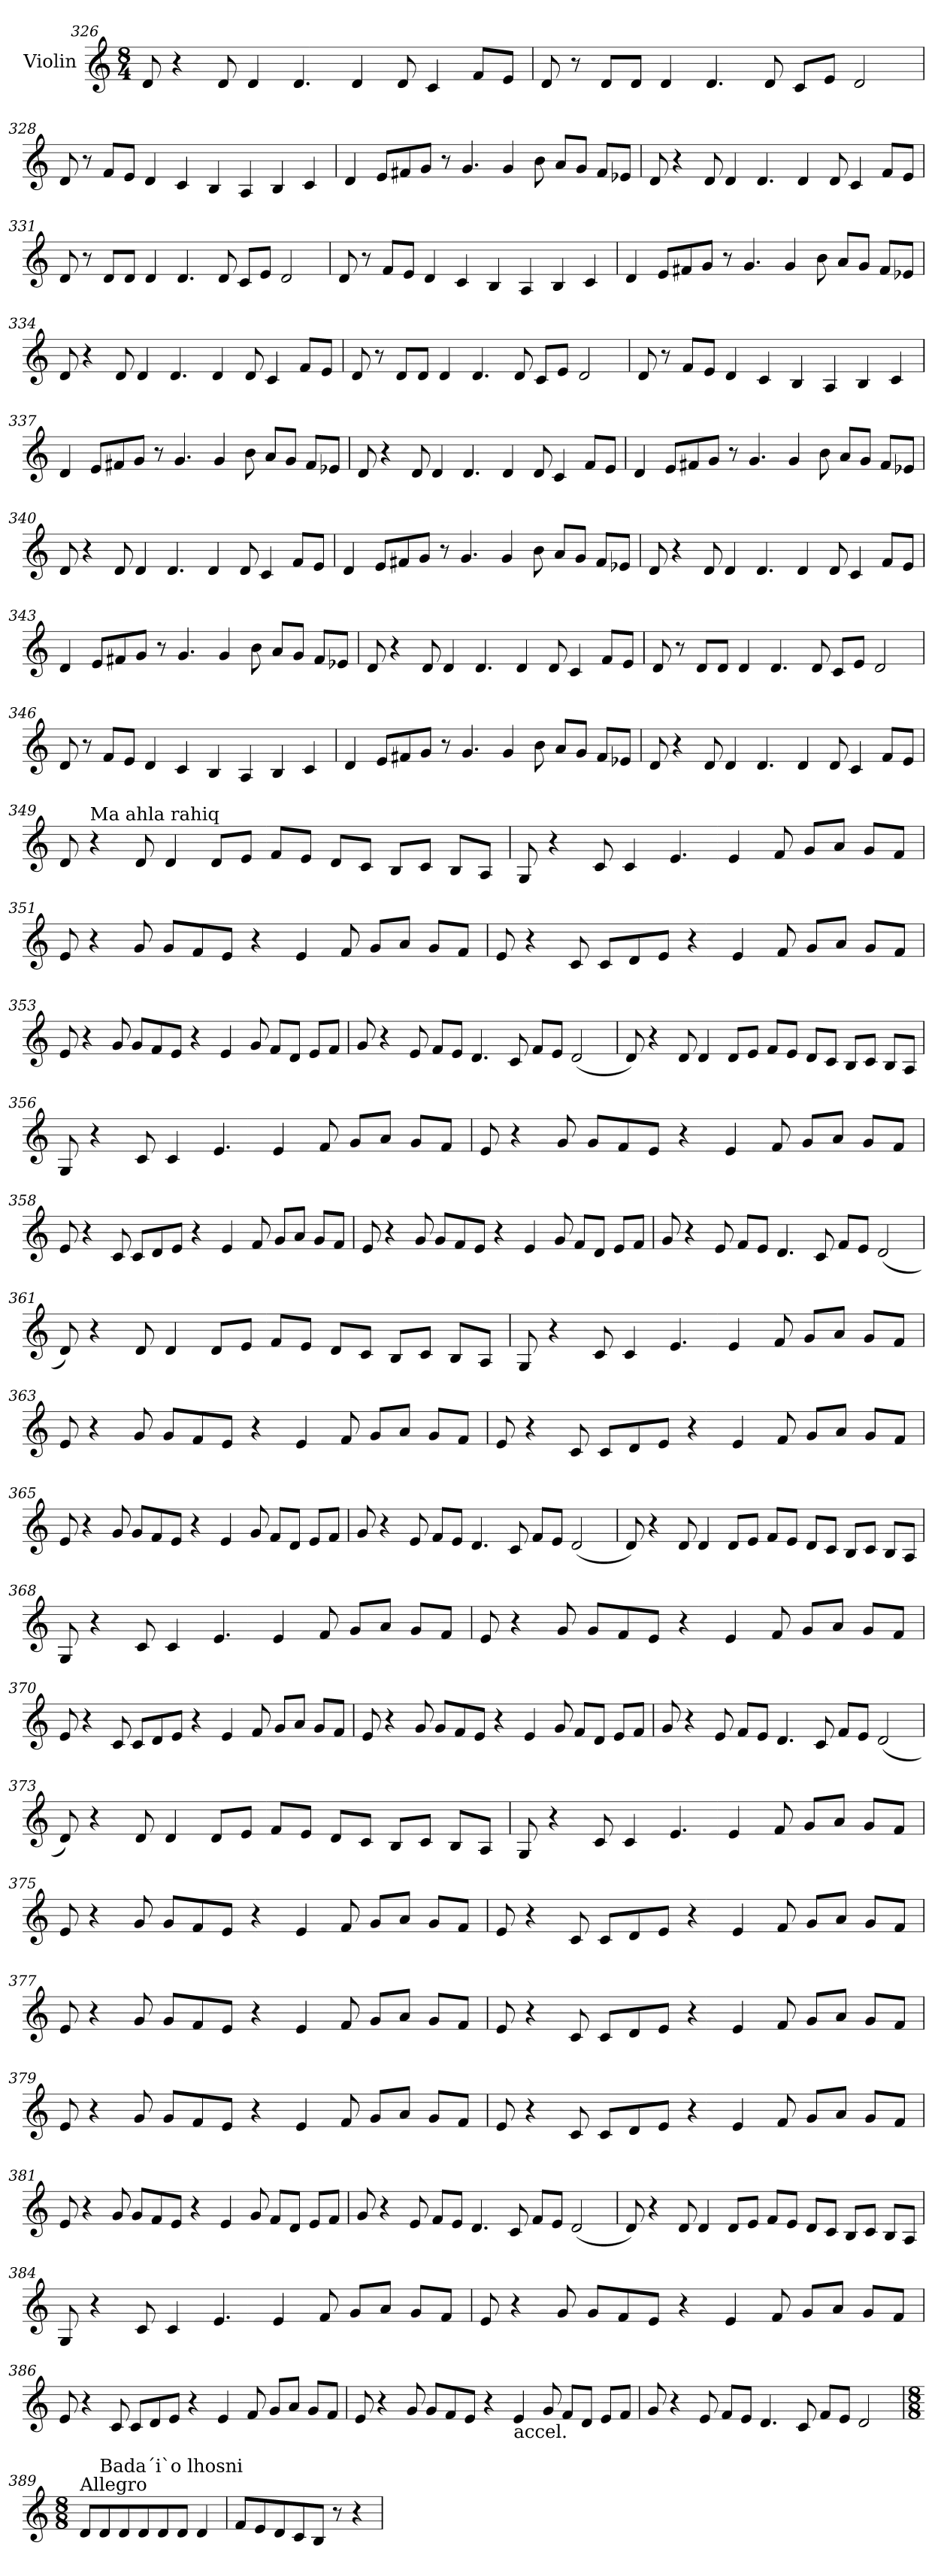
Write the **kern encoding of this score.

**kern
*part1
*staff1
*I"Violin
!!LO:PB:g=z
*clefG2
*k[]
*C:
*M8/4
=326
8d/
4r
8d/
4d/
4.d/
4d/
8d/
4c/
8f/L
8e/J
!!LO:PB:g=z
=327
8d/
8r
8d/L
8d/J
4d/
4.d/
8d/
8c/L
8e/J
2d/
!!LO:PB:g=z
=328
8d/
8r
8f/L
8e/J
4d/
4c/
4B/
4A/
4B/
4c/
!!LO:PB:g=z
=329
4d/
8e/L
8f#X/
8g/J
8r
4.g/
4g/
8b\
8a/L
8g/J
8f#/L
8e-X/J
!!LO:PB:g=z
=330
8d/
4r
8d/
4d/
4.d/
4d/
8d/
4c/
8f/L
8e/J
!!LO:PB:g=z
=331
8d/
8r
8d/L
8d/J
4d/
4.d/
8d/
8c/L
8e/J
2d/
!!LO:PB:g=z
=332
8d/
8r
8f/L
8e/J
4d/
4c/
4B/
4A/
4B/
4c/
!!LO:PB:g=z
=333
4d/
8e/L
8f#X/
8g/J
8r
4.g/
4g/
8b\
8a/L
8g/J
8f#/L
8e-X/J
!!LO:PB:g=z
=334
8d/
4r
8d/
4d/
4.d/
4d/
8d/
4c/
8f/L
8e/J
!!LO:PB:g=z
=335
8d/
8r
8d/L
8d/J
4d/
4.d/
8d/
8c/L
8e/J
2d/
=336
8d/
8r
8f/L
8e/J
4d/
4c/
4B/
4A/
4B/
4c/
!!LO:PB:g=z
=337
4d/
8e/L
8f#X/
8g/J
8r
4.g/
4g/
8b\
8a/L
8g/J
8f#/L
8e-X/J
!!LO:PB:g=z
=338
8d/
4r
8d/
4d/
4.d/
4d/
8d/
4c/
8f/L
8e/J
!!LO:PB:g=z
=339
4d/
8e/L
8f#X/
8g/J
8r
4.g/
4g/
8b\
8a/L
8g/J
8f#/L
8e-X/J
!!LO:PB:g=z
=340
8d/
4r
8d/
4d/
4.d/
4d/
8d/
4c/
8f/L
8e/J
!!LO:PB:g=z
=341
4d/
8e/L
8f#X/
8g/J
8r
4.g/
4g/
8b\
8a/L
8g/J
8f#/L
8e-X/J
!!LO:PB:g=z
=342
8d/
4r
8d/
4d/
4.d/
4d/
8d/
4c/
8f/L
8e/J
!!LO:PB:g=z
=343
4d/
8e/L
8f#X/
8g/J
8r
4.g/
4g/
8b\
8a/L
8g/J
8f#/L
8e-X/J
!!LO:PB:g=z
=344
8d/
4r
8d/
4d/
4.d/
4d/
8d/
4c/
8f/L
8e/J
!!LO:PB:g=z
=345
8d/
8r
8d/L
8d/J
4d/
4.d/
8d/
8c/L
8e/J
2d/
!!LO:PB:g=z
=346
8d/
8r
8f/L
8e/J
4d/
4c/
4B/
4A/
4B/
4c/
!!LO:PB:g=z
=347
4d/
8e/L
8f#X/
8g/J
8r
4.g/
4g/
8b\
8a/L
8g/J
8f#/L
8e-X/J
!!LO:PB:g=z
=348
8d/
4r
8d/
4d/
4.d/
4d/
8d/
4c/
8f/L
8e/J
!!LO:PB:g=z
=349
*MM90
8d/
!LO:TX:a:t=Ma ahla rahiq
4r
8d/
4d/
8d/L
8e/J
8f/L
8e/J
8d/L
8c/J
8B/L
8c/J
8B/L
8A/J
!!LO:PB:g=z
=350
8G/
4r
8c/
4c/
4.e/
4e/
8f/
8g/L
8a/J
8g/L
8f/J
!!LO:PB:g=z
=351
8e/
4r
8g/
8g/L
8f/
8e/J
4r
4e/
8f/
8g/L
8a/J
8g/L
8f/J
=352
8e/
4r
8c/
8c/L
8d/
8e/J
4r
4e/
8f/
8g/L
8a/J
8g/L
8f/J
!!LO:PB:g=z
=353
8e/
4r
8g/
8g/L
8f/
8e/J
4r
4e/
8g/
8f/L
8d/J
8e/L
8f/J
!!LO:PB:g=z
=354
8g/
4r
8e/
8f/L
8e/J
4.d/
8c/
8f/L
8e/J
(2d/
!!LO:PB:g=z
=355
8d/)
4r
8d/
4d/
8d/L
8e/J
8f/L
8e/J
8d/L
8c/J
8B/L
8c/J
8B/L
8A/J
!!LO:PB:g=z
=356
8G/
4r
8c/
4c/
4.e/
4e/
8f/
8g/L
8a/J
8g/L
8f/J
!!LO:PB:g=z
=357
8e/
4r
8g/
8g/L
8f/
8e/J
4r
4e/
8f/
8g/L
8a/J
8g/L
8f/J
!!LO:PB:g=z
=358
8e/
4r
8c/
8c/L
8d/
8e/J
4r
4e/
8f/
8g/L
8a/J
8g/L
8f/J
!!LO:PB:g=z
=359
8e/
4r
8g/
8g/L
8f/
8e/J
4r
4e/
8g/
8f/L
8d/J
8e/L
8f/J
!!LO:PB:g=z
=360
8g/
4r
8e/
8f/L
8e/J
4.d/
8c/
8f/L
8e/J
(2d/
!!LO:PB:g=z
=361
8d/)
4r
8d/
4d/
8d/L
8e/J
8f/L
8e/J
8d/L
8c/J
8B/L
8c/J
8B/L
8A/J
!!LO:PB:g=z
=362
8G/
4r
8c/
4c/
4.e/
4e/
8f/
8g/L
8a/J
8g/L
8f/J
!!LO:PB:g=z
=363
8e/
4r
8g/
8g/L
8f/
8e/J
4r
4e/
8f/
8g/L
8a/J
8g/L
8f/J
!!LO:PB:g=z
=364
8e/
4r
8c/
8c/L
8d/
8e/J
4r
4e/
8f/
8g/L
8a/J
8g/L
8f/J
!!LO:PB:g=z
=365
8e/
4r
8g/
8g/L
8f/
8e/J
4r
4e/
8g/
8f/L
8d/J
8e/L
8f/J
!!LO:PB:g=z
=366
8g/
4r
8e/
8f/L
8e/J
4.d/
8c/
8f/L
8e/J
(2d/
!!LO:PB:g=z
=367
8d/)
4r
8d/
4d/
8d/L
8e/J
8f/L
8e/J
8d/L
8c/J
8B/L
8c/J
8B/L
8A/J
=368
8G/
4r
8c/
4c/
4.e/
4e/
8f/
8g/L
8a/J
8g/L
8f/J
!!LO:PB:g=z
=369
8e/
4r
8g/
8g/L
8f/
8e/J
4r
4e/
8f/
8g/L
8a/J
8g/L
8f/J
!!LO:PB:g=z
=370
8e/
4r
8c/
8c/L
8d/
8e/J
4r
4e/
8f/
8g/L
8a/J
8g/L
8f/J
!!LO:PB:g=z
=371
8e/
4r
8g/
8g/L
8f/
8e/J
4r
4e/
8g/
8f/L
8d/J
8e/L
8f/J
!!LO:PB:g=z
=372
8g/
4r
8e/
8f/L
8e/J
4.d/
8c/
8f/L
8e/J
(2d/
!!LO:PB:g=z
=373
8d/)
4r
8d/
4d/
8d/L
8e/J
8f/L
8e/J
8d/L
8c/J
8B/L
8c/J
8B/L
8A/J
!!LO:PB:g=z
=374
8G/
4r
8c/
4c/
4.e/
4e/
8f/
8g/L
8a/J
8g/L
8f/J
!!LO:PB:g=z
=375
8e/
4r
8g/
8g/L
8f/
8e/J
4r
4e/
8f/
8g/L
8a/J
8g/L
8f/J
!!LO:PB:g=z
=376
8e/
4r
8c/
8c/L
8d/
8e/J
4r
4e/
8f/
8g/L
8a/J
8g/L
8f/J
!!LO:PB:g=z
=377
8e/
4r
8g/
8g/L
8f/
8e/J
4r
4e/
8f/
8g/L
8a/J
8g/L
8f/J
!!LO:PB:g=z
=378
8e/
4r
8c/
8c/L
8d/
8e/J
4r
4e/
8f/
8g/L
8a/J
8g/L
8f/J
!!LO:PB:g=z
=379
8e/
4r
8g/
8g/L
8f/
8e/J
4r
4e/
8f/
8g/L
8a/J
8g/L
8f/J
!!LO:PB:g=z
=380
8e/
4r
8c/
8c/L
8d/
8e/J
4r
4e/
8f/
8g/L
8a/J
8g/L
8f/J
!!LO:PB:g=z
=381
8e/
4r
8g/
8g/L
8f/
8e/J
4r
4e/
8g/
8f/L
8d/J
8e/L
8f/J
!!LO:PB:g=z
=382
8g/
4r
8e/
8f/L
8e/J
4.d/
8c/
8f/L
8e/J
(2d/
!!LO:PB:g=z
=383
8d/)
4r
8d/
4d/
8d/L
8e/J
8f/L
8e/J
8d/L
8c/J
8B/L
8c/J
8B/L
8A/J
=384
8G/
4r
8c/
4c/
4.e/
4e/
8f/
8g/L
8a/J
8g/L
8f/J
!!LO:PB:g=z
=385
8e/
4r
8g/
8g/L
8f/
8e/J
4r
4e/
8f/
8g/L
8a/J
8g/L
8f/J
!!LO:PB:g=z
=386
8e/
4r
8c/
8c/L
8d/
8e/J
4r
4e/
8f/
8g/L
8a/J
8g/L
8f/J
!!LO:PB:g=z
=387
8e/
4r
8g/
8g/L
8f/
8e/J
4r
!LO:TX:b:t=accel.
4e/
8g/
8f/L
8d/J
8e/L
8f/J
!!LO:PB:g=z
=388
8g/
4r
8e/
8f/L
8e/J
4.d/
8c/
8f/L
8e/J
2d/
!!LO:PB:g=z
=389
*M8/8
*MM30
!LO:TX:a:t=Allegro
8d/L
!LO:TX:a:t=Bada´i`o lhosni
8d/
8d/
8d/
8d/
8d/J
4d/
=390
8f/L
8e/
8d/
8c/
8B/J
8r
4r
=
*-
